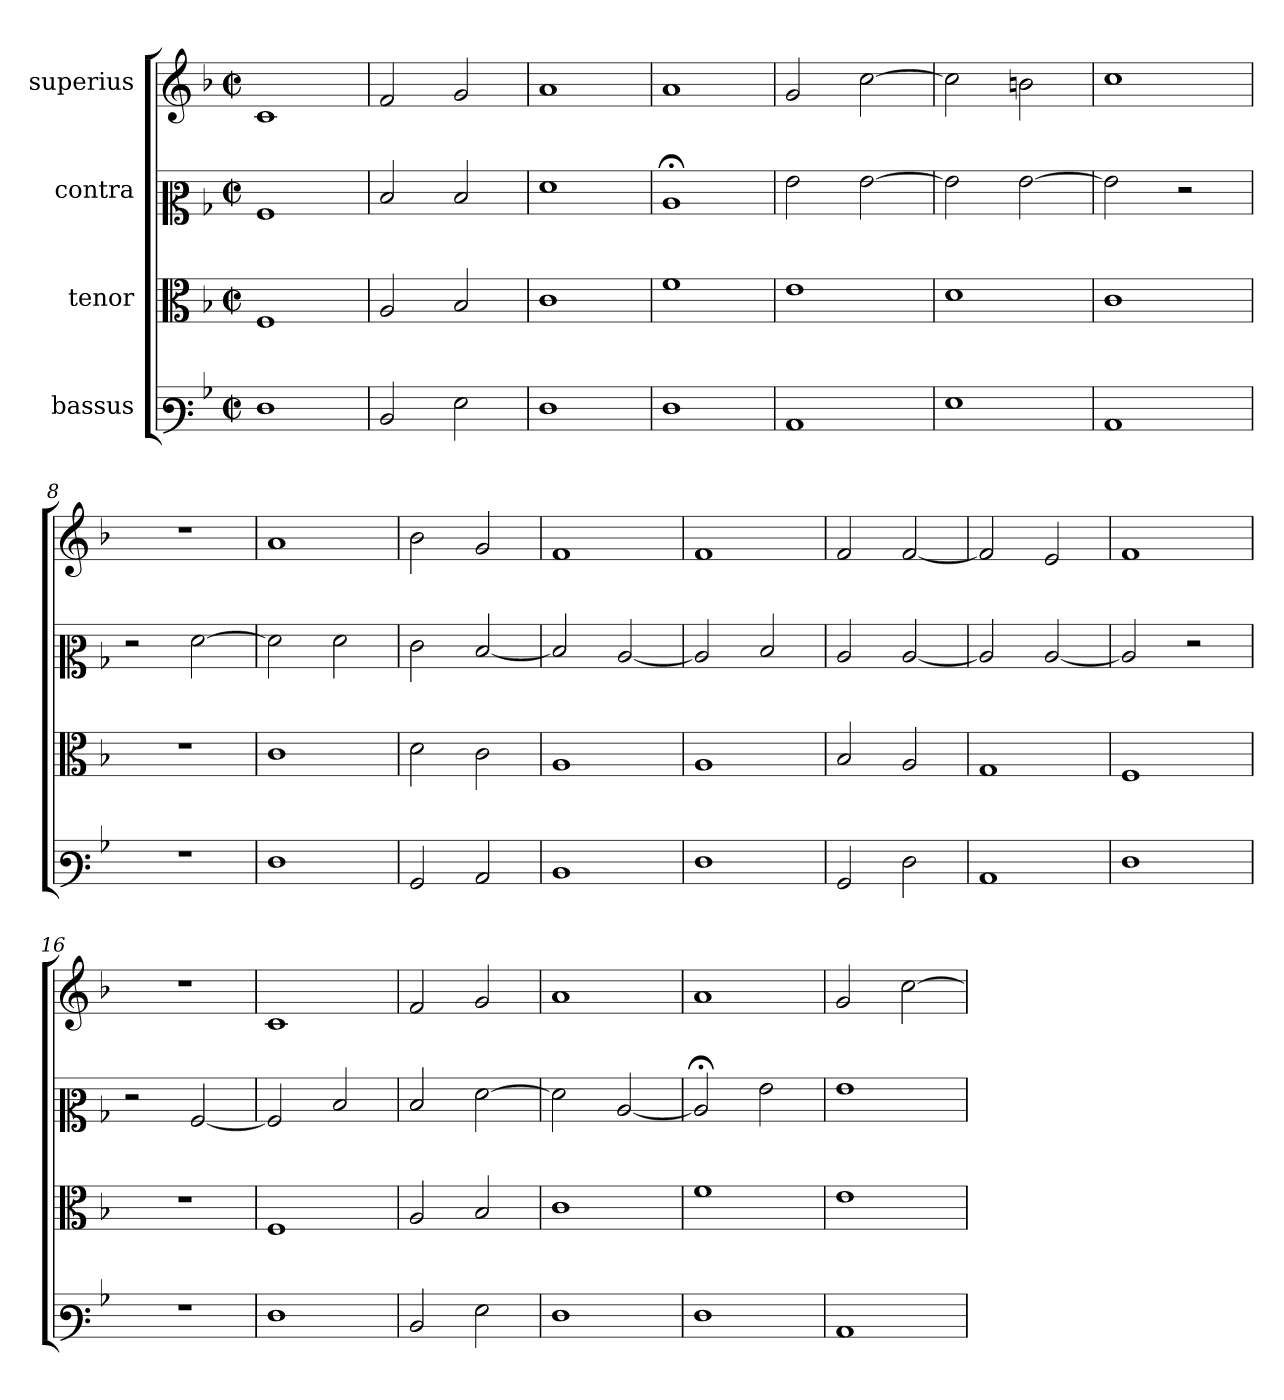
**kern	**kern	**kern	**kern
*part4	*part3	*part2	*part1
*staff4	*staff3	*staff2	*staff1
*I"bassus	*I"tenor	*I"contra	*I"superius
*clefF3	*clefC3	*clefC2	*clefG2
*k[b-]	*k[b-]	*k[b-]	*k[b-]
*M2/2	*M2/2	*M2/2	*M2/2
*met(c|)	*met(c|)	*met(c|)	*met(c|)
=1	=1	=1	=1
1F	1F	1A	1c
=2	=2	=2	=2
2D	2A	2d	2f
2G	2B-	2d	2g
=3	=3	=3	=3
1F	1c	1f	1a
=4	=4	=4	=4
1F	1f	1c;	1a
=5	=5	=5	=5
1C	1e	2g	2g
.	.	[2g	[2cc
=6	=6	=6	=6
1G	1d	2g]	2cc]
.	.	[2g	2bn
=7	=7	=7	=7
1C	1c	2g]	1cc
.	.	2r	.
=8	=8	=8	=8
1r	1r	2r	1r
.	.	[2f	.
=9	=9	=9	=9
1F	1c	2f]	1a
.	.	2f	.
=10	=10	=10	=10
2BB-	2d	2e	2b-
2C	2c	[2d	2g
=11	=11	=11	=11
1D	1A	2d]	1f
.	.	[2c	.
=12	=12	=12	=12
1F	1A	2c]	1f
.	.	2d	.
=13	=13	=13	=13
2BB-	2B-	2c	2f
2F	2A	[2c	[2f
=14	=14	=14	=14
1C	1G	2c]	2f]
.	.	[2c	2e
=15	=15	=15	=15
1F	1F	2c]	1f
.	.	2r	.
=16	=16	=16	=16
1r	1r	2r	1r
.	.	[2A	.
=17	=17	=17	=17
1F	1F	2A]	1c
.	.	2d	.
=18	=18	=18	=18
2D	2A	2d	2f
2G	2B-	[2f	2g
=19	=19	=19	=19
1F	1c	2f]	1a
.	.	[2c	.
=20	=20	=20	=20
1F	1f	2c;]	1a
.	.	2g	.
=21	=21	=21	=21
1C	1e	1g	2g
.	.	.	[2cc
=	=	=	=
*-	*-	*-	*-
